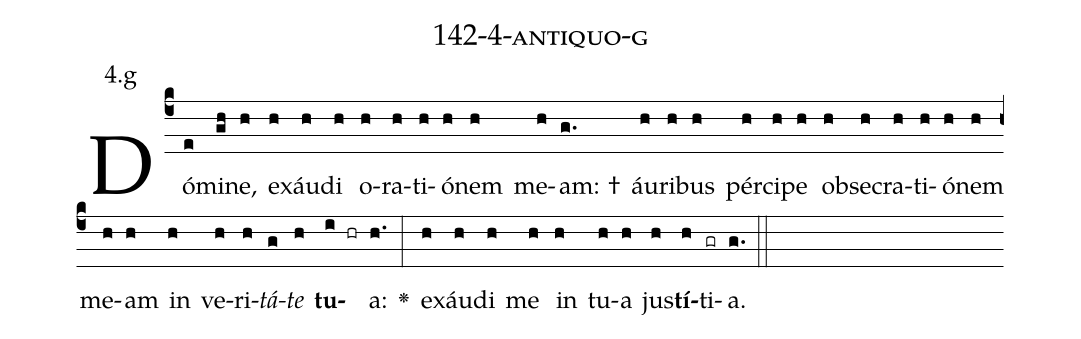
name: 142-4-antiquo-g;
annotation: 4.g;
%%
(c4)Dó(e)mi(gh)ne,(h) ex(h)áu(h)di(h) o(h)ra(h)ti(h)ó(h)nem(h) me(h)am: †(g.) áu(h)ri(h)bus(h) pér(h)ci(h)pe(h) ob(h)se(h)cra(h)ti(h)ó(h)nem(h) me(h)am(h) in(h) ve(h)ri(h)<i>tá</i>(g)<i>te</i>(h) <b>tu</b>(i hr)a:(h.) <v>\greheightstar</v>(:) ex(h)áu(h)di(h) me(h) in(h) tu(h)a(h) jus(h)<b>tí</b>(h)ti(gr)a.(g.) (::)


%E(h) u(h) o(h) u(h) a(h) e.(g.) (::)
